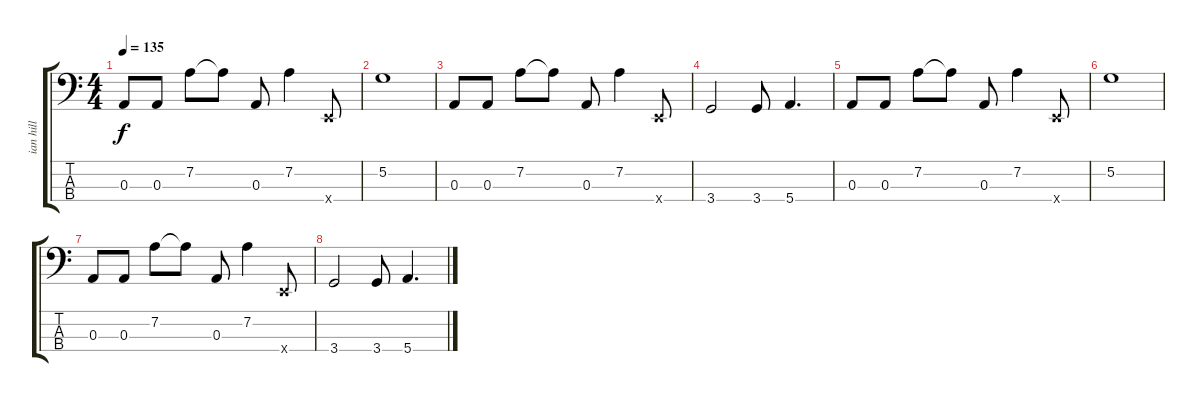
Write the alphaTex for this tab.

\track ("ian hill" "ian hill") {instrument acousticguitarsteel}
\staff {score tabs}
\tuning (G2 D2 A1 E1) {hide}
\ts (4 4)
\tempo 135
\clef f4
\ks c
0.3.8{dy f balance 10} 0.3.8 7.2.8 7.2{t}.8 0.3.8 7.2.4 0.4{x}.8 |
5.2.1 |
0.3.8{balance 10} 0.3.8 7.2.8 7.2{t}.8 0.3.8 7.2.4 0.4{x}.8 |
3.4.2 3.4.8 5.4.4{d} |
0.3.8{balance 10} 0.3.8 7.2.8 7.2{t}.8 0.3.8 7.2.4 0.4{x}.8 |
5.2.1 |
0.3.8{balance 10} 0.3.8 7.2.8 7.2{t}.8 0.3.8 7.2.4 0.4{x}.8 |
3.4.2 3.4.8 5.4.4{d}
